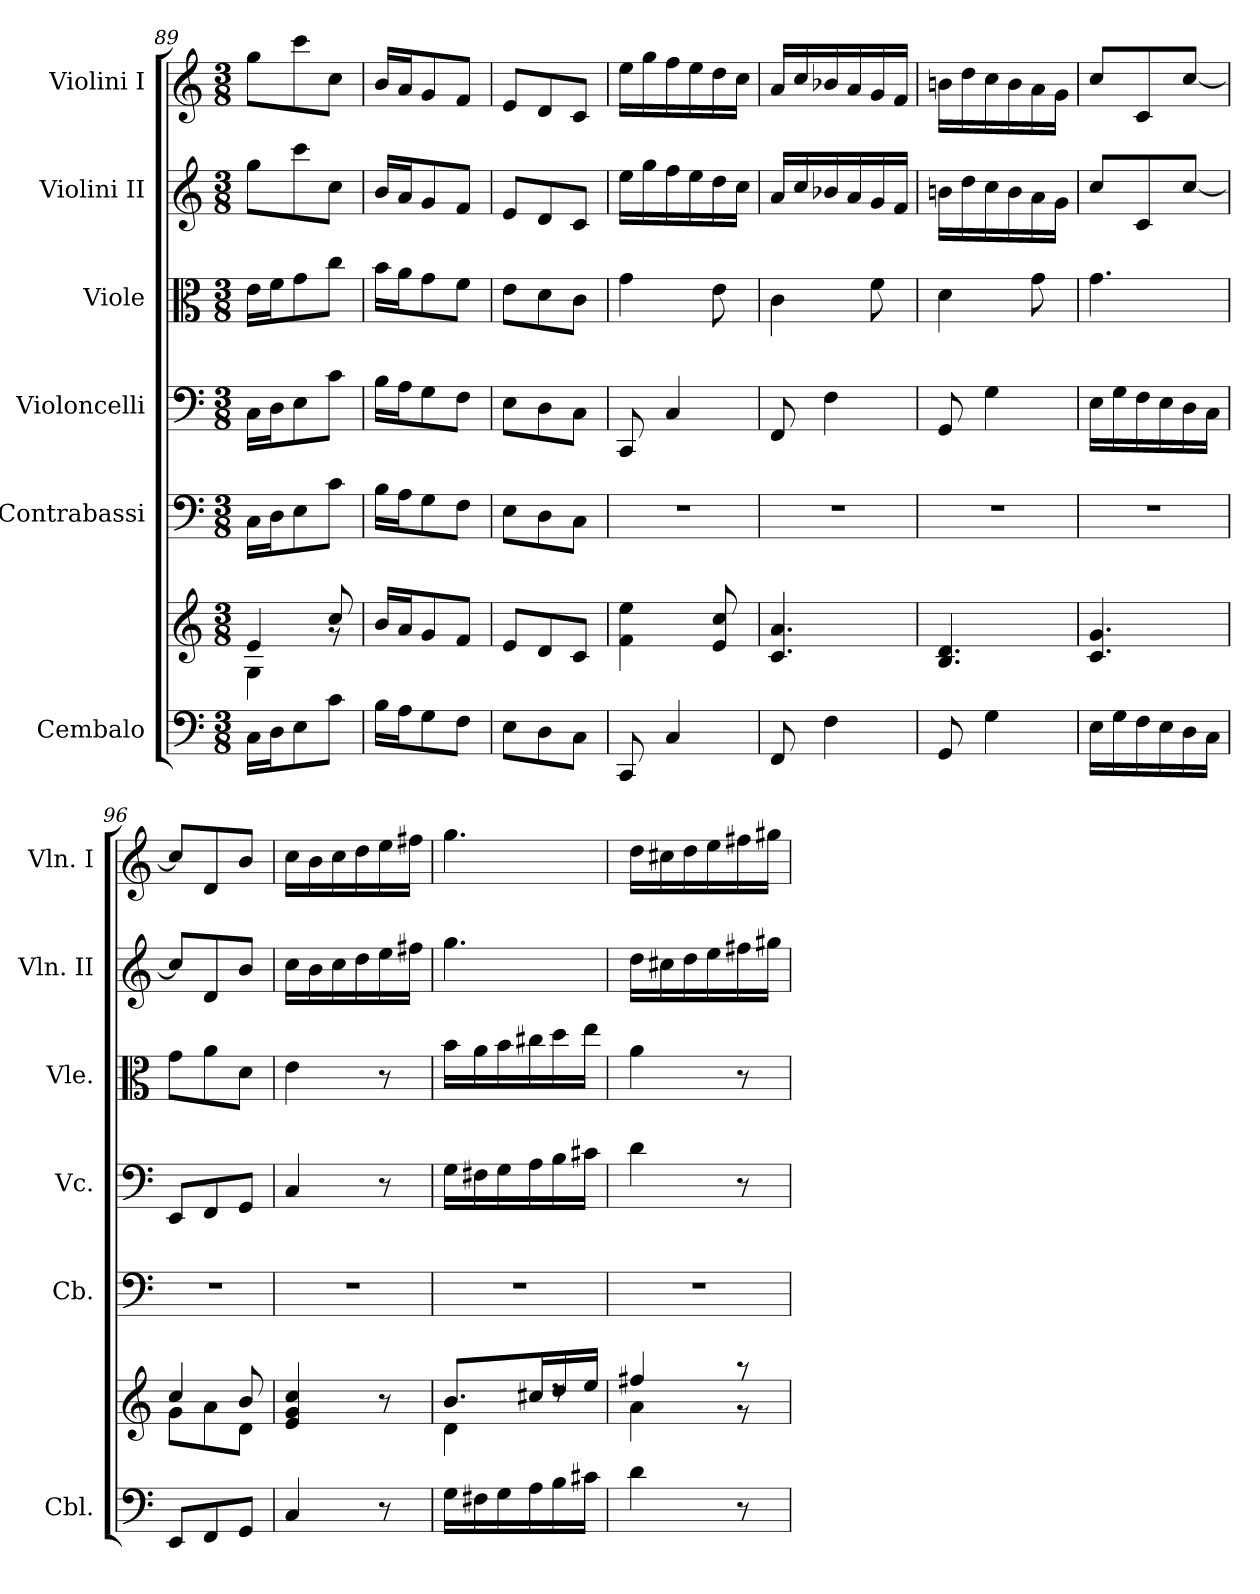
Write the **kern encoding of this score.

**kern	**kern	**kern	**kern	**kern	**kern	**kern
*part6	*part6	*part5	*part4	*part3	*part2	*part1
*staff7	*staff6	*staff5	*staff4	*staff3	*staff2	*staff1
*I"Cembalo	*	*I"Contrabassi	*I"Violoncelli	*I"Viole	*I"Violini II	*I"Violini I
*I'Cbl.	*	*I'Cb.	*I'Vc.	*I'Vle.	*I'Vln. II	*I'Vln. I
*clefF4	*clefG2	*clefF4	*clefF4	*clefC3	*clefG2	*clefG2
*	*	*ITrd7c12	*	*	*	*
*k[]	*k[]	*k[]	*k[]	*k[]	*k[]	*k[]
*M3/8	*M3/8	*M3/8	*M3/8	*M3/8	*M3/8	*M3/8
=89	=89	=89	=89	=89	=89	=89
*	*^	*	*	*	*	*
16C\LL	4e/	4G\	16CC\LL	16C\LL	16e\LL	8gg\L	8gg\L
16D\J	.	.	16DD\J	16D\J	16f\J	.	.
8E\	.	.	8EE\	8E\	8g\	8ccc\	8ccc\
8c\J	8cc/	8rg	8C\J	8c\J	8cc\J	8cc\J	8cc\J
*	*v	*v	*	*	*	*	*
=90	=90	=90	=90	=90	=90	=90
16B\LL	16b/LL	16BB\LL	16B\LL	16b\LL	16b/LL	16b/LL
16A\J	16a/J	16AA\J	16A\J	16a\J	16a/J	16a/J
8G\	8g/	8GG\	8G\	8g\	8g/	8g/
8F\J	8f/J	8FF\J	8F\J	8f\J	8f/J	8f/J
=91	=91	=91	=91	=91	=91	=91
8E\L	8e/L	8EE\L	8E\L	8e\L	8e/L	8e/L
8D\	8d/	8DD\	8D\	8d\	8d/	8d/
8C\J	8c/J	8CC\J	8C\J	8c\J	8c/J	8c/J
!!LO:PB:g=z
=92	=92	=92	=92	=92	=92	=92
8CC/	4f\ 4ee\	4.r	8CC/	4g\	16ee\LL	16ee\LL
.	.	.	.	.	16gg\	16gg\
4C/	.	.	4C/	.	16ff\	16ff\
.	.	.	.	.	16ee\	16ee\
.	8e/ 8cc/	.	.	8e\	16dd\	16dd\
.	.	.	.	.	16cc\JJ	16cc\JJ
=93	=93	=93	=93	=93	=93	=93
8FF/	4.c/ 4.a/	4.r	8FF/	4c\	16a/LL	16a/LL
.	.	.	.	.	16cc/	16cc/
4F\	.	.	4F\	.	16b-X/	16b-X/
.	.	.	.	.	16a/	16a/
.	.	.	.	8f\	16g/	16g/
.	.	.	.	.	16f/JJ	16f/JJ
=94	=94	=94	=94	=94	=94	=94
8GG/	4.B/ 4.d/	4.r	8GG/	4d\	16bni\LL	16bni\LL
.	.	.	.	.	16dd\	16dd\
4G\	.	.	4G\	.	16cc\	16cc\
.	.	.	.	.	16b\	16b\
.	.	.	.	8g\	16a\	16a\
.	.	.	.	.	16g\JJ	16g\JJ
=95	=95	=95	=95	=95	=95	=95
16E\LL	4.c/ 4.g/	4.r	16E\LL	4.g\	8cc/L	8cc/L
16G\	.	.	16G\	.	.	.
16F\	.	.	16F\	.	8c/	8c/
16E\	.	.	16E\	.	.	.
16D\	.	.	16D\	.	[8cc/J	[8cc/J
16C\JJ	.	.	16C\JJ	.	.	.
=96	=96	=96	=96	=96	=96	=96
*	*^	*	*	*	*	*
8EE/L	4cc/	8g\L	4.r	8EE/L	8g\L	8cc/L]	8cc/L]
8FF/	.	8a\	.	8FF/	8a\	8d/	8d/
8GG/J	8b/	8d\J	.	8GG/J	8d\J	8b/J	8b/J
*	*v	*v	*	*	*	*	*
=97	=97	=97	=97	=97	=97	=97
4C/	4e/ 4g/ 4cc/	4.r	4C/	4e\	16cc\LL	16cc\LL
.	.	.	.	.	16b\	16b\
.	.	.	.	.	16cc\	16cc\
.	.	.	.	.	16dd\	16dd\
8r	8r	.	8r	8r	16ee\	16ee\
.	.	.	.	.	16ff#X\JJ	16ff#X\JJ
!!LO:PB:g=z
=98	=98	=98	=98	=98	=98	=98
*	*^	*	*	*	*	*
16G\LL	8.b/L	4d\	4.r	16G\LL	16b\LL	4.gg\	4.gg\
16F#X\	.	.	.	16F#X\	16a\	.	.
16G\	.	.	.	16G\	16b\	.	.
16A\	16cc#X/L	.	.	16A\	16cc#X\	.	.
16B\	16dd/	8rdd	.	16B\	16dd\	.	.
16c#X\JJ	16ee/JJ	.	.	16c#X\JJ	16ee\JJ	.	.
=99	=99	=99	=99	=99	=99	=99	=99
4d\	4ff#X/	4a\	4.r	4d\	4a\	16dd\LL	16dd\LL
.	.	.	.	.	.	16cc#X\	16cc#X\
.	.	.	.	.	.	16dd\	16dd\
.	.	.	.	.	.	16ee\	16ee\
8r	8r	8r	.	8r	8r	16ff#X\	16ff#X\
.	.	.	.	.	.	16gg#X\JJ	16gg#X\JJ
*	*v	*v	*	*	*	*	*
=	=	=	=	=	=	=
*-	*-	*-	*-	*-	*-	*-
